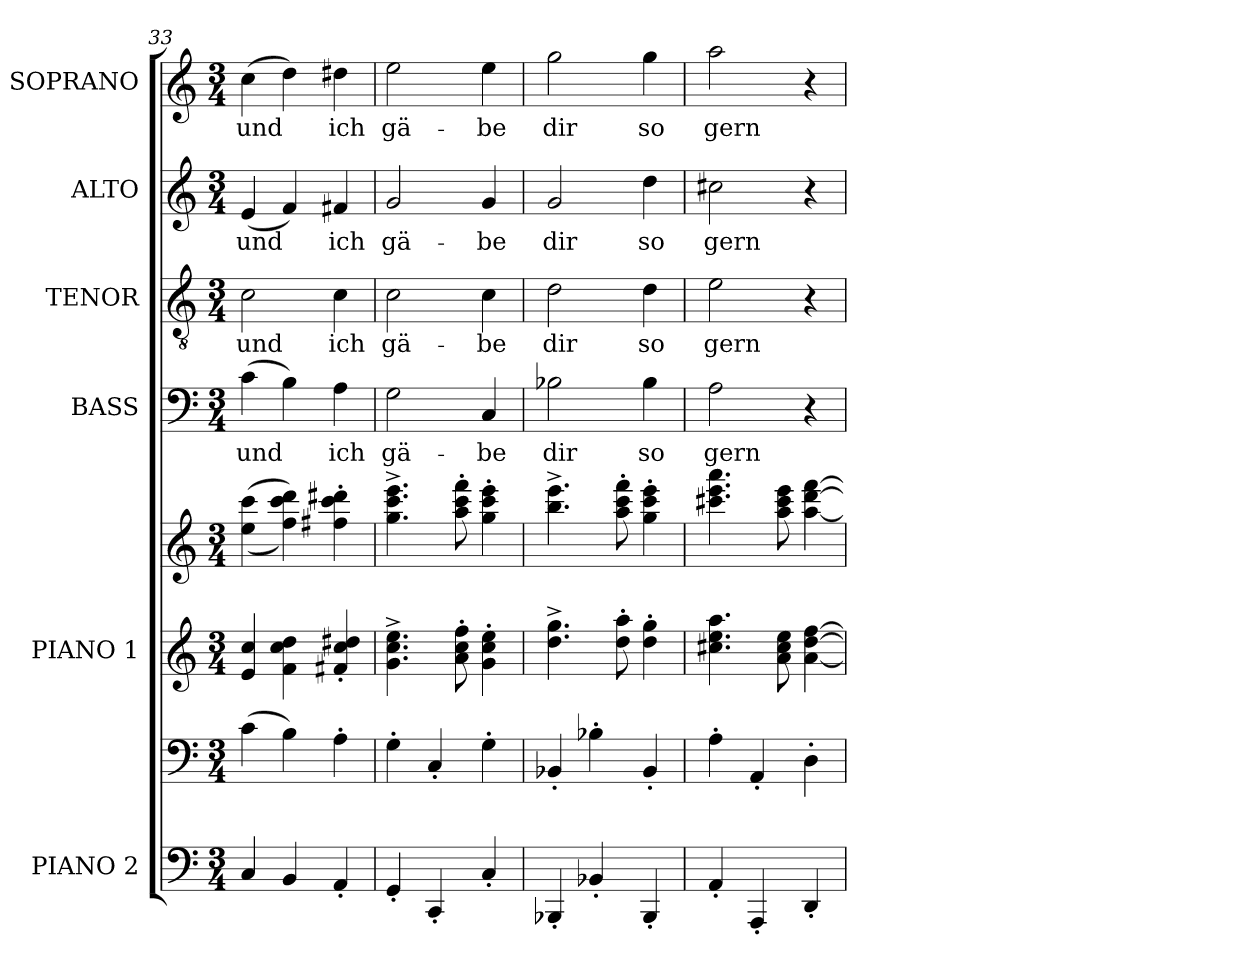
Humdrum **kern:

**kern	**kern	**kern	**kern	**kern	**text	**kern	**text	**kern	**text	**kern	**text
*part6	*part6	*part5	*part5	*part4	*part4	*part3	*part3	*part2	*part2	*part1	*part1
*staff8	*staff7	*staff6	*staff5	*staff4	*staff4	*staff3	*staff3	*staff2	*staff2	*staff1	*staff1
*I"PIANO 2	*	*I"PIANO 1	*	*I"BASS	*	*I"TENOR	*	*I"ALTO	*	*I"SOPRANO	*
*I'Pno.	*	*I'Pno.	*	*I'B.	*	*I'T.	*	*I'A.	*	*I'S.	*
*clefF4	*clefF4	*clefG2	*clefG2	*clefF4	*	*clefGv2	*	*clefG2	*	*clefG2	*
*	*	*	*	*	*	*ITrd7c12	*	*	*	*	*
*k[]	*k[]	*k[]	*k[]	*k[]	*	*k[]	*	*k[]	*	*k[]	*
*C:	*C:	*C:	*C:	*C:	*	*C:	*	*C:	*	*C:	*
*M3/4	*M3/4	*M3/4	*M3/4	*M3/4	*	*M3/4	*	*M3/4	*	*M3/4	*
=33	=33	=33	=33	=33	=33	=33	=33	=33	=33	=33	=33
!	!	!	!	!	!LO:LY:b:color=#000000	!	!	!	!	!	!
!	!	!	!	!	!	!	!LO:LY:b:color=#000000	!	!	!	!
!	!	!	!	!	!	!	!	!	!LO:LY:b:color=#000000	!	!
!	!	!	!	!	!	!	!	!	!	!	!LO:LY:b:color=#000000
4Ci/	(4ci\	4ei/ 4cci	((4eei\ 4ccci	(4ci\	und	2Ci\	und	(4ei/	und	(4cci\	und
4BBi/	4Bi\)	4fi\ 4cci 4ddi	4ffi\ 4ccci 4dddi))	4Bi\)	.	.	.	4fi/)	.	4ddi\)	.
!	!	!	!	!	!LO:LY:b:color=#000000	!	!	!	!	!	!
!	!	!	!	!	!	!	!LO:LY:b:color=#000000	!	!	!	!
!	!	!	!	!	!	!	!	!	!LO:LY:b:color=#000000	!	!
!	!	!	!	!	!	!	!	!	!	!	!LO:LY:b:color=#000000
4AA'i/	4A'i\	4f#Xi/' 4cci' 4dd#Xi'	4ff#Xi\' 4ccci' 4ddd#Xi'	4Ai\	ich	4Ci\	ich	4f#Xi/	ich	4dd#Xi\	ich
=34	=34	=34	=34	=34	=34	=34	=34	=34	=34	=34	=34
!	!	!	!	!	!LO:LY:b:color=#000000	!	!	!	!	!	!
!	!	!	!	!	!	!	!LO:LY:b:color=#000000	!	!	!	!
!	!	!	!	!	!	!	!	!	!LO:LY:b:color=#000000	!	!
!	!	!	!	!	!	!	!	!	!	!	!LO:LY:b:color=#000000
4GG'i/	4G'i\	4.gi\^ 4.cci^ 4.eei^	4.ggi\^ 4.ccci^ 4.eeei^	2Gi\	gä-	2Ci\	gä-	2gi/	gä-	2eei\	gä-
4CC'i/	4C'i/	.	.	.	.	.	.	.	.	.	.
.	.	8ai\' 8cci' 8ffi'	8aai\' 8ccci' 8fffi'	.	.	.	.	.	.	.	.
!	!	!	!	!	!LO:LY:b:color=#000000	!	!	!	!	!	!
!	!	!	!	!	!	!	!LO:LY:b:color=#000000	!	!	!	!
!	!	!	!	!	!	!	!	!	!LO:LY:b:color=#000000	!	!
!	!	!	!	!	!	!	!	!	!	!	!LO:LY:b:color=#000000
4C'i/	4G'i\	4gi\' 4cci' 4eei'	4ggi\' 4ccci' 4eeei'	4Ci/	-be	4Ci\	-be	4gi/	-be	4eei\	-be
!!LO:PB:g=z
=35	=35	=35	=35	=35	=35	=35	=35	=35	=35	=35	=35
!	!	!	!	!	!LO:LY:b:color=#000000	!	!	!	!	!	!
!	!	!	!	!	!	!	!LO:LY:b:color=#000000	!	!	!	!
!	!	!	!	!	!	!	!	!	!LO:LY:b:color=#000000	!	!
!	!	!	!	!	!	!	!	!	!	!	!LO:LY:b:color=#000000
4BBB-X'i/	4BB-X'i/	4.ddi\^ 4.ggi^	4.bbi\^ 4.eeei^	2B-Xi\	dir	2Di\	dir	2gi/	dir	2ggi\	dir
4BB-X'i/	4B-X'i\	.	.	.	.	.	.	.	.	.	.
.	.	8ddi\' 8aai'	8aai\' 8ccci' 8fffi'	.	.	.	.	.	.	.	.
!	!	!	!	!	!LO:LY:b:color=#000000	!	!	!	!	!	!
!	!	!	!	!	!	!	!LO:LY:b:color=#000000	!	!	!	!
!	!	!	!	!	!	!	!	!	!LO:LY:b:color=#000000	!	!
!	!	!	!	!	!	!	!	!	!	!	!LO:LY:b:color=#000000
4BBB-'i/	4BB-'i/	4ddi\' 4ggi'	4ggi\' 4ccci' 4eeei'	4B-i\	so	4Di\	so	4ddi\	so	4ggi\	so
=36	=36	=36	=36	=36	=36	=36	=36	=36	=36	=36	=36
!	!	!	!	!	!LO:LY:b:color=#000000	!	!	!	!	!	!
!	!	!	!	!	!	!	!LO:LY:b:color=#000000	!	!	!	!
!	!	!	!	!	!	!	!	!	!LO:LY:b:color=#000000	!	!
!	!	!	!	!	!	!	!	!	!	!	!LO:LY:b:color=#000000
4AA'i/	4A'i\	4.cc#Xi\ 4.eei 4.aai	4.ccc#Xi\ 4.eeei 4.aaai	2Ai\	gern	2Ei\	gern	2cc#Xi\	gern	2aai\	gern
4AAA'i/	4AA'i/	.	.	.	.	.	.	.	.	.	.
.	.	8ai\ 8cc#i 8eei	8aai\ 8ccc#i 8eeei	.	.	.	.	.	.	.	.
4DD'i/	4D'i\	[4ai\ [4ddi [4ffi	[4aai\ [4dddi [4fffi	4r	.	4r	.	4r	.	4r	.
=	=	=	=	=	=	=	=	=	=	=	=
*-	*-	*-	*-	*-	*-	*-	*-	*-	*-	*-	*-
